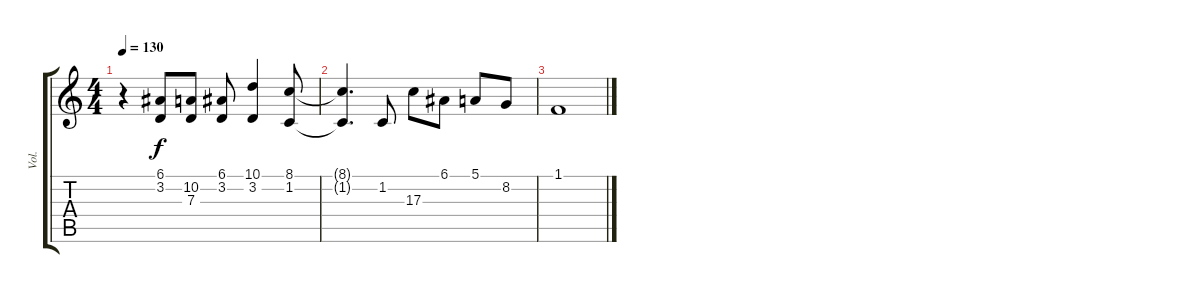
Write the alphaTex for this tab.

\track ("Vol." "Vol.") {instrument vibraphone}
\staff {score tabs}
\tuning (E4 B3 G3 D3 A2 E2) {hide}
\ts (4 4)
\tempo 130
\clef g2
\ks c
r.4{dy f} (6.1 3.2).8 (10.2 7.3).8 (6.1 3.2).8 (10.1 3.2).4 (8.1 1.2).8 |
(8.1{t} 1.2{t}).4{d} 1.2.8 17.3.8 6.1.8 5.1.8 8.2.8 |
1.1.1
